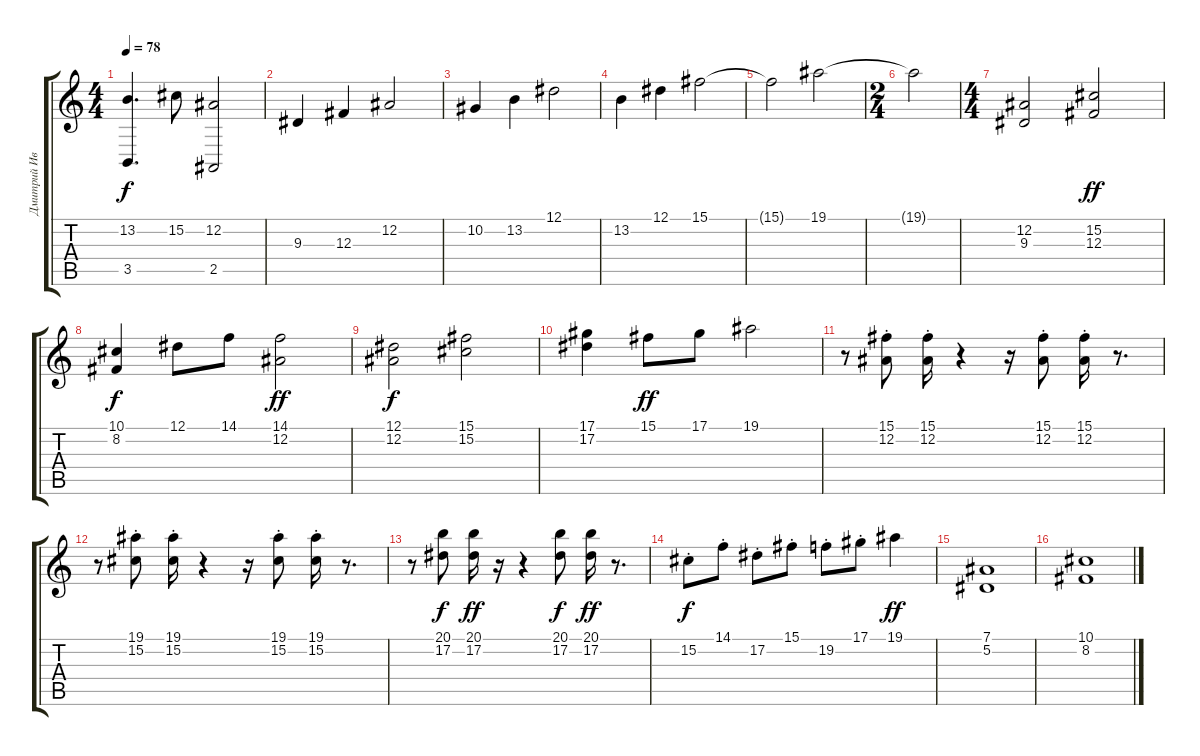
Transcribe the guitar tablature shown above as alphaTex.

\track ("Дмитрий Иванов (пр-я рука)" "Дмитрий Ив") {instrument choiraahs}
\staff {score tabs}
\tuning (Eb4 Bb3 Gb3 Db3 Ab2 Eb2) {hide}
\ts (4 4)
\tempo 78
\clef g2
\ks c
(13.2 3.5).4{d dy f} 15.2.8 (12.2 2.5).2 |
9.3.4 12.3.4 12.2.2 |
10.2.4 13.2.4 12.1.2 |
13.2.4 12.1.4 15.1.2 |
15.1{t}.2 19.1.2 |
\ts (2 4)
19.1{t}.2 |
\ts (4 4)
(12.2 9.3).2{volume 10} (15.2 12.3).2{dy ff} |
(10.1 8.2).4{dy f} 12.1.8 14.1.8 (14.1 12.2).2{dy ff} |
(12.1 12.2).2{dy f} (15.1 15.2).2 |
(17.1 17.2).4 15.1.8{dy ff} 17.1.8 19.1.2 |
r.8{volume 11 instrument choiraahs} (15.1{st} 12.2{st}).8 (15.1{st} 12.2{st}).16 r.4 r.16 (15.1{st} 12.2{st}).8 (15.1{st} 12.2{st}).16 r.8{d} |
r.8 (19.1{st} 15.2{st}).8 (19.1{st} 15.2{st}).16 r.4 r.16 (19.1{st} 15.2{st}).8 (19.1{st} 15.2{st}).16 r.8{d} |
r.8 (20.1 17.2).8{dy f} (20.1 17.2).16{dy ff} r.16 r.4 (20.1 17.2).8{dy f} (20.1 17.2).16{dy ff} r.8{d} |
15.2{st}.8{dy f} 14.1{st}.8 17.2{st}.8 15.1{st}.8 19.2{st}.8 17.1{st}.8 19.1.4{dy ff} |
(7.1 5.2).1{instrument stringensemble1} |
(10.1 8.2).1
